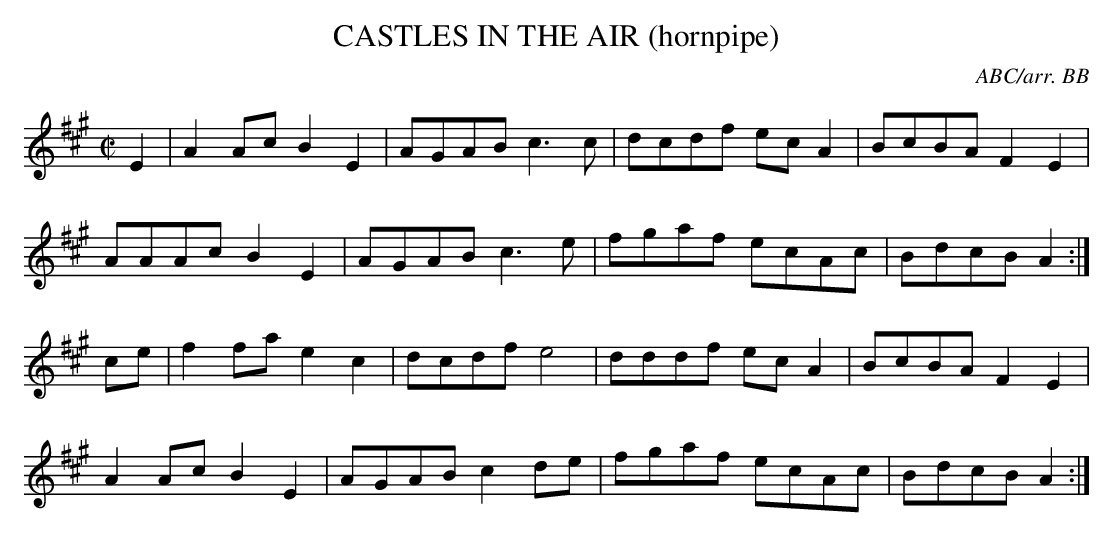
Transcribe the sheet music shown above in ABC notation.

X:1
T:CASTLES IN THE AIR (hornpipe)
C:ABC/arr. BB
L:1/8 % Dotted rhythm throughout
M:C|
K:A
E2|A2Ac B2E2|AGAB c3c|dcdf ecA2|BcBA F2E2|
AAAc B2E2|AGAB c3e|fgaf ecAc|BdcB A2:|
ce|f2fa e2c2|dcdf e4|dddf ecA2|BcBA F2E2|
A2Ac B2E2|AGAB c2de|fgaf ecAc|BdcB A2:|
